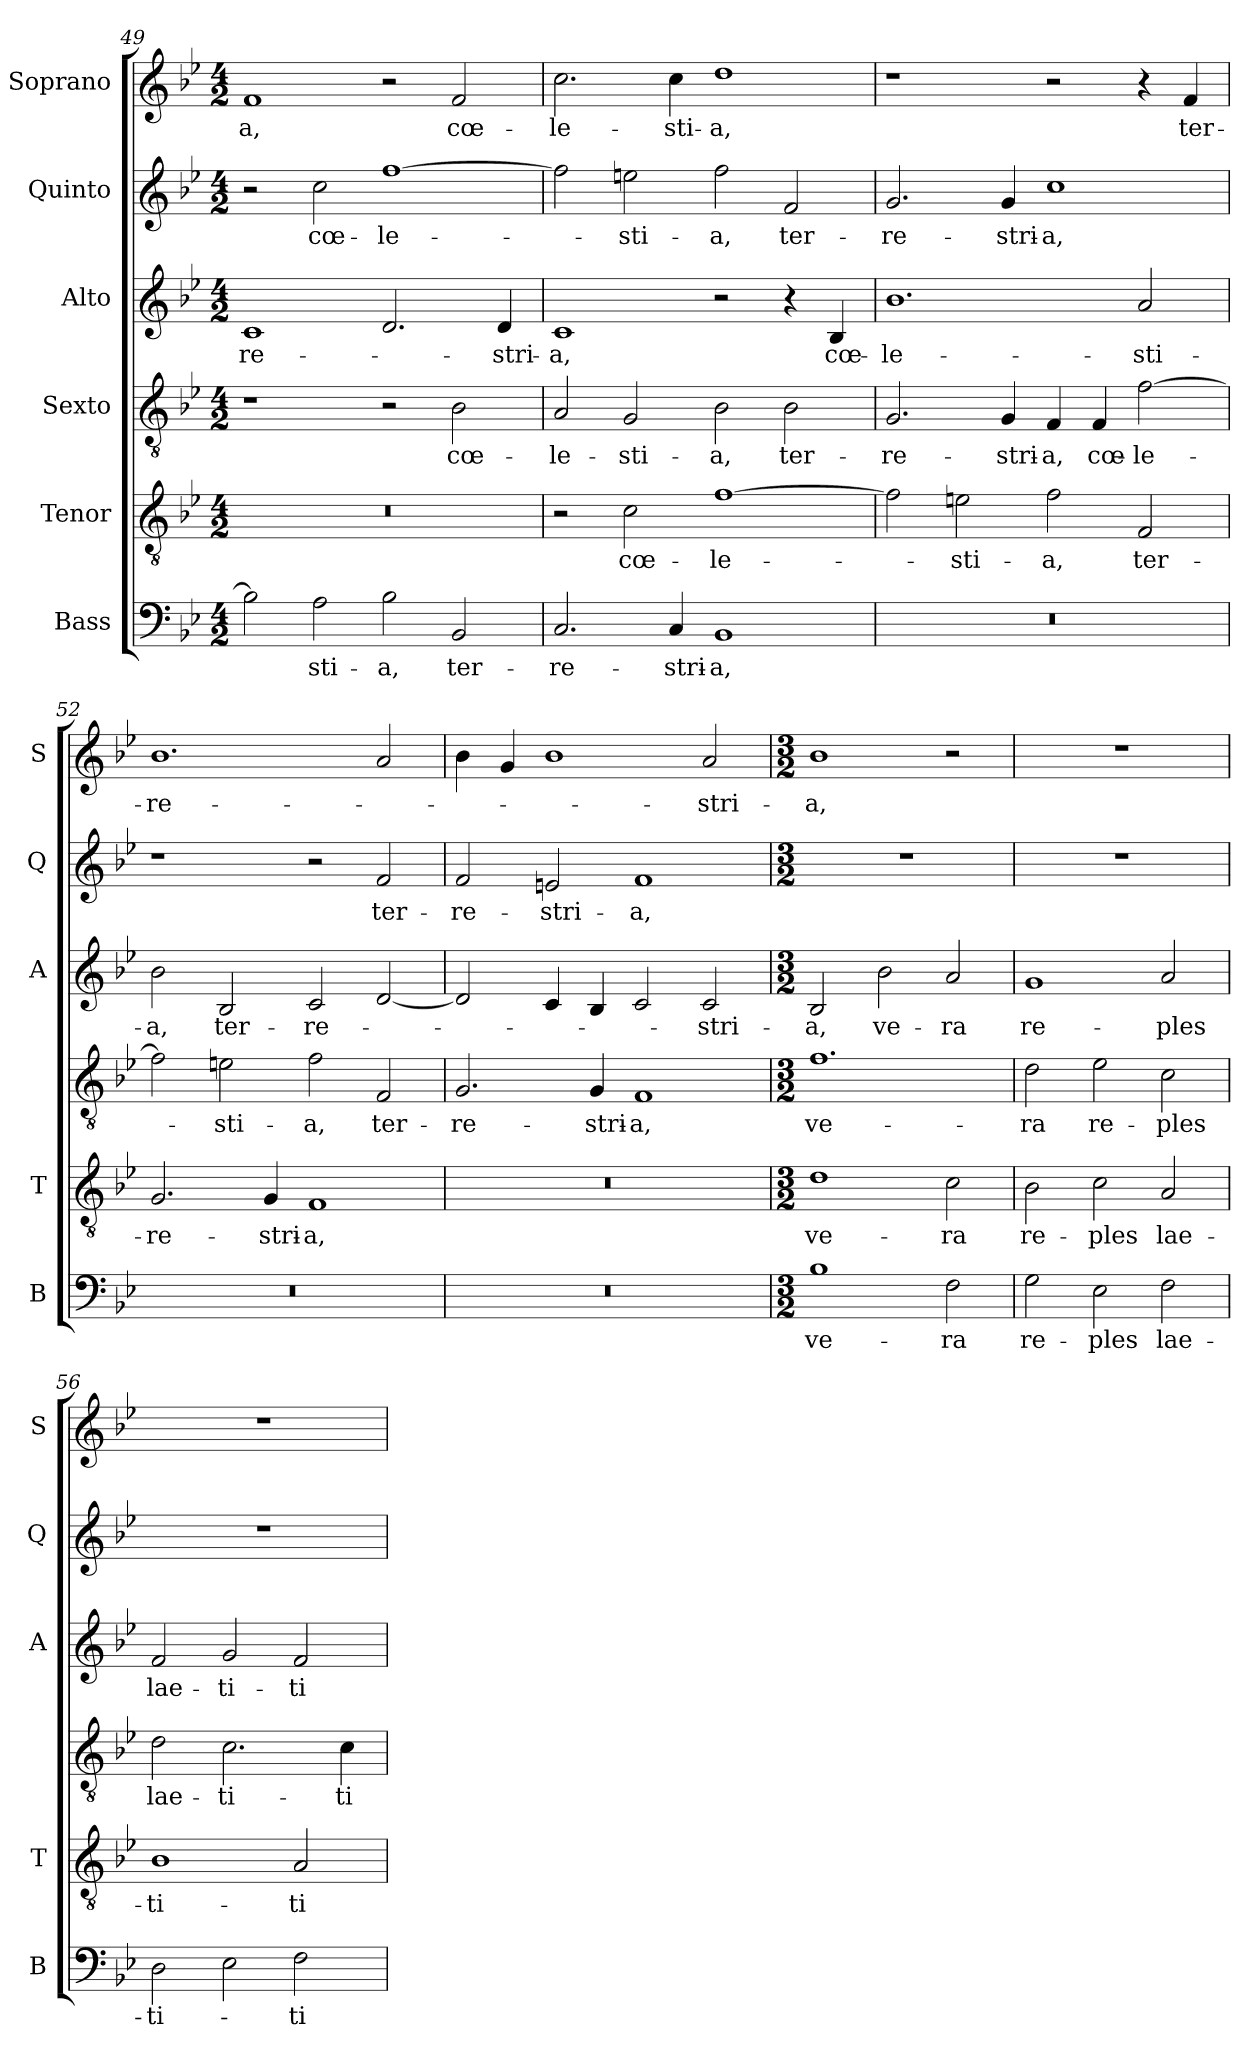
**kern	**text	**kern	**text	**kern	**text	**kern	**text	**kern	**text	**kern	**text
*part6	*part6	*part5	*part5	*part4	*part4	*part3	*part3	*part2	*part2	*part1	*part1
*staff6	*staff6	*staff5	*staff5	*staff4	*staff4	*staff3	*staff3	*staff2	*staff2	*staff1	*staff1
*I"Bass	*	*I"Tenor	*	*I"Sexto	*	*I"Alto	*	*I"Quinto	*	*I"Soprano	*
*I'B	*	*I'T	*	*	*	*I'A	*	*I'Q	*	*I'S	*
*clefF4	*	*clefGv2	*	*clefGv2	*	*clefG2	*	*clefG2	*	*clefG2	*
*k[b-e-]	*	*k[b-e-]	*	*k[b-e-]	*	*k[b-e-]	*	*k[b-e-]	*	*k[b-e-]	*
*B-:	*	*B-:	*	*B-:	*	*B-:	*	*B-:	*	*B-:	*
*M4/2	*	*M4/2	*	*M4/2	*	*M4/2	*	*M4/2	*	*M4/2	*
=49	=49	=49	=49	=49	=49	=49	=49	=49	=49	=49	=49
!	!	!	!	!	!	!	!LO:LY:b	!	!	!	!LO:LY:b
2B-\]	.	0r	.	1r	.	1c	-re-	2r	.	1f	-a,
!	!LO:LY:b	!	!	!	!	!	!	!	!LO:LY:b	!	!
2A\	-sti-	.	.	.	.	.	.	2cc\	cœ-	.	.
!	!LO:LY:b	!	!	!	!	!	!	!	!LO:LY:b	!	!
2B-\	-a,	.	.	2r	.	2.d/	.	[1ff	-le-	2r	.
!	!LO:LY:b	!	!	!	!LO:LY:b	!	!	!	!	!	!LO:LY:b
2BB-/	ter-	.	.	2B-\	cœ-	.	.	.	.	2f/	cœ-
!	!	!	!	!	!	!	!LO:LY:b	!	!	!	!
.	.	.	.	.	.	4d/	-stri-	.	.	.	.
=50	=50	=50	=50	=50	=50	=50	=50	=50	=50	=50	=50
!	!LO:LY:b	!	!	!	!LO:LY:b	!	!LO:LY:b	!	!	!	!LO:LY:b
2.C/	-re-	2r	.	2A/	-le-	1c	-a,	2ff\]	.	2.cc\	-le-
!	!	!	!LO:LY:b	!	!LO:LY:b	!	!	!	!LO:LY:b	!	!
.	.	2c\	cœ-	2G/	-sti-	.	.	2een\	-sti-	.	.
!	!LO:LY:b	!	!	!	!	!	!	!	!	!	!LO:LY:b
4C/	-stri-	.	.	.	.	.	.	.	.	4cc\	-sti-
!	!LO:LY:b	!	!LO:LY:b	!	!LO:LY:b	!	!	!	!LO:LY:b	!	!LO:LY:b
1BB-	-a,	[1f	-le-	2B-\	-a,	2r	.	2ff\	-a,	1dd	-a,
!	!	!	!	!	!LO:LY:b	!	!	!	!LO:LY:b	!	!
.	.	.	.	2B-\	ter-	4r	.	2f/	ter-	.	.
!	!	!	!	!	!	!	!LO:LY:b	!	!	!	!
.	.	.	.	.	.	4B-/	cœ-	.	.	.	.
=51	=51	=51	=51	=51	=51	=51	=51	=51	=51	=51	=51
!	!	!	!	!	!LO:LY:b	!	!LO:LY:b	!	!LO:LY:b	!	!
0r	.	2f\]	.	2.G/	-re-	1.b-	-le-	2.g/	-re-	1r	.
!	!	!	!LO:LY:b	!	!	!	!	!	!	!	!
.	.	2en\	-sti-	.	.	.	.	.	.	.	.
!	!	!	!	!	!LO:LY:b	!	!	!	!LO:LY:b	!	!
.	.	.	.	4G/	-stri-	.	.	4g/	-stri-	.	.
!	!	!	!LO:LY:b	!	!LO:LY:b	!	!	!	!LO:LY:b	!	!
.	.	2f\	-a,	4F/	-a,	.	.	1cc	-a,	2r	.
!	!	!	!	!	!LO:LY:b	!	!	!	!	!	!
.	.	.	.	4F/	cœ-	.	.	.	.	.	.
!	!	!	!LO:LY:b	!	!LO:LY:b	!	!LO:LY:b	!	!	!	!
.	.	2F/	ter-	[2f\	-le-	2a/	-sti-	.	.	4r	.
!	!	!	!	!	!	!	!	!	!	!	!LO:LY:b
.	.	.	.	.	.	.	.	.	.	4f/	ter-
!!LO:LB:g=z
=52	=52	=52	=52	=52	=52	=52	=52	=52	=52	=52	=52
!	!	!	!LO:LY:b	!	!	!	!LO:LY:b	!	!	!	!LO:LY:b
0r	.	2.G/	-re-	2f\]	.	2b-\	-a,	1r	.	1.b-	-re-
!	!	!	!	!	!LO:LY:b	!	!LO:LY:b	!	!	!	!
.	.	.	.	2en\	-sti-	2B-/	ter-	.	.	.	.
!	!	!	!LO:LY:b	!	!	!	!	!	!	!	!
.	.	4G/	-stri-	.	.	.	.	.	.	.	.
!	!	!	!LO:LY:b	!	!LO:LY:b	!	!LO:LY:b	!	!	!	!
.	.	1F	-a,	2f\	-a,	2c/	-re-	2r	.	.	.
!	!	!	!	!	!LO:LY:b	!	!	!	!LO:LY:b	!	!
.	.	.	.	2F/	ter-	[2d/	.	2f/	ter-	2a/	.
=53	=53	=53	=53	=53	=53	=53	=53	=53	=53	=53	=53
!	!	!	!	!	!LO:LY:b	!	!	!	!LO:LY:b	!	!
0r	.	0r	.	2.G/	-re-	2d/]	.	2f/	-re-	4b-\	.
.	.	.	.	.	.	.	.	.	.	4g/	.
!	!	!	!	!	!	!	!	!	!LO:LY:b	!	!
.	.	.	.	.	.	4c/	.	2en/	-stri-	1b-	.
!	!	!	!	!	!LO:LY:b	!	!	!	!	!	!
.	.	.	.	4G/	-stri-	4B-/	.	.	.	.	.
!	!	!	!	!	!LO:LY:b	!	!	!	!LO:LY:b	!	!
.	.	.	.	1F	-a,	2c/	.	1f	-a,	.	.
!	!	!	!	!	!	!	!LO:LY:b	!	!	!	!LO:LY:b
.	.	.	.	.	.	2c/	-stri-	.	.	2a/	-stri-
=54	=54	=54	=54	=54	=54	=54	=54	=54	=54	=54	=54
*M3/2	*	*M3/2	*	*M3/2	*	*M3/2	*	*M3/2	*	*M3/2	*
!	!LO:LY:b	!	!LO:LY:b	!	!LO:LY:b	!	!LO:LY:b	!	!	!	!LO:LY:b
1B-	ve-	1d	ve-	1.f	ve-	2B-/	-a,	1.r	.	1b-	-a,
!	!	!	!	!	!	!	!LO:LY:b	!	!	!	!
.	.	.	.	.	.	2b-\	ve-	.	.	.	.
!	!LO:LY:b	!	!LO:LY:b	!	!	!	!LO:LY:b	!	!	!	!
2F\	-ra	2c\	-ra	.	.	2a/	-ra	.	.	2r	.
=55	=55	=55	=55	=55	=55	=55	=55	=55	=55	=55	=55
!	!LO:LY:b	!	!LO:LY:b	!	!LO:LY:b	!	!LO:LY:b	!	!	!	!
2G\	re-	2B-\	re-	2d\	-ra	1g	re-	1.r	.	1.r	.
!	!LO:LY:b	!	!LO:LY:b	!	!LO:LY:b	!	!	!	!	!	!
2E-\	-ples	2c\	-ples	2e-\	re-	.	.	.	.	.	.
!	!LO:LY:b	!	!LO:LY:b	!	!LO:LY:b	!	!LO:LY:b	!	!	!	!
2F\	lae-	2A/	lae-	2c\	-ples	2a/	-ples	.	.	.	.
!!LO:PB:g=z
=56	=56	=56	=56	=56	=56	=56	=56	=56	=56	=56	=56
!	!LO:LY:b	!	!LO:LY:b	!	!LO:LY:b	!	!LO:LY:b	!	!	!	!
2D\	-ti-	1B-	-ti-	2d\	lae-	2f/	lae-	1.r	.	1.r	.
!	!	!	!	!	!LO:LY:b	!	!LO:LY:b	!	!	!	!
2E-\	.	.	.	2.c\	-ti-	2g/	-ti-	.	.	.	.
!	!LO:LY:b	!	!LO:LY:b	!	!	!	!LO:LY:b	!	!	!	!
2F\	-ti-	2A/	-ti-	.	.	2f/	-ti-	.	.	.	.
!	!	!	!	!	!LO:LY:b	!	!	!	!	!	!
.	.	.	.	4c\	-ti-	.	.	.	.	.	.
=	=	=	=	=	=	=	=	=	=	=	=
*-	*-	*-	*-	*-	*-	*-	*-	*-	*-	*-	*-
